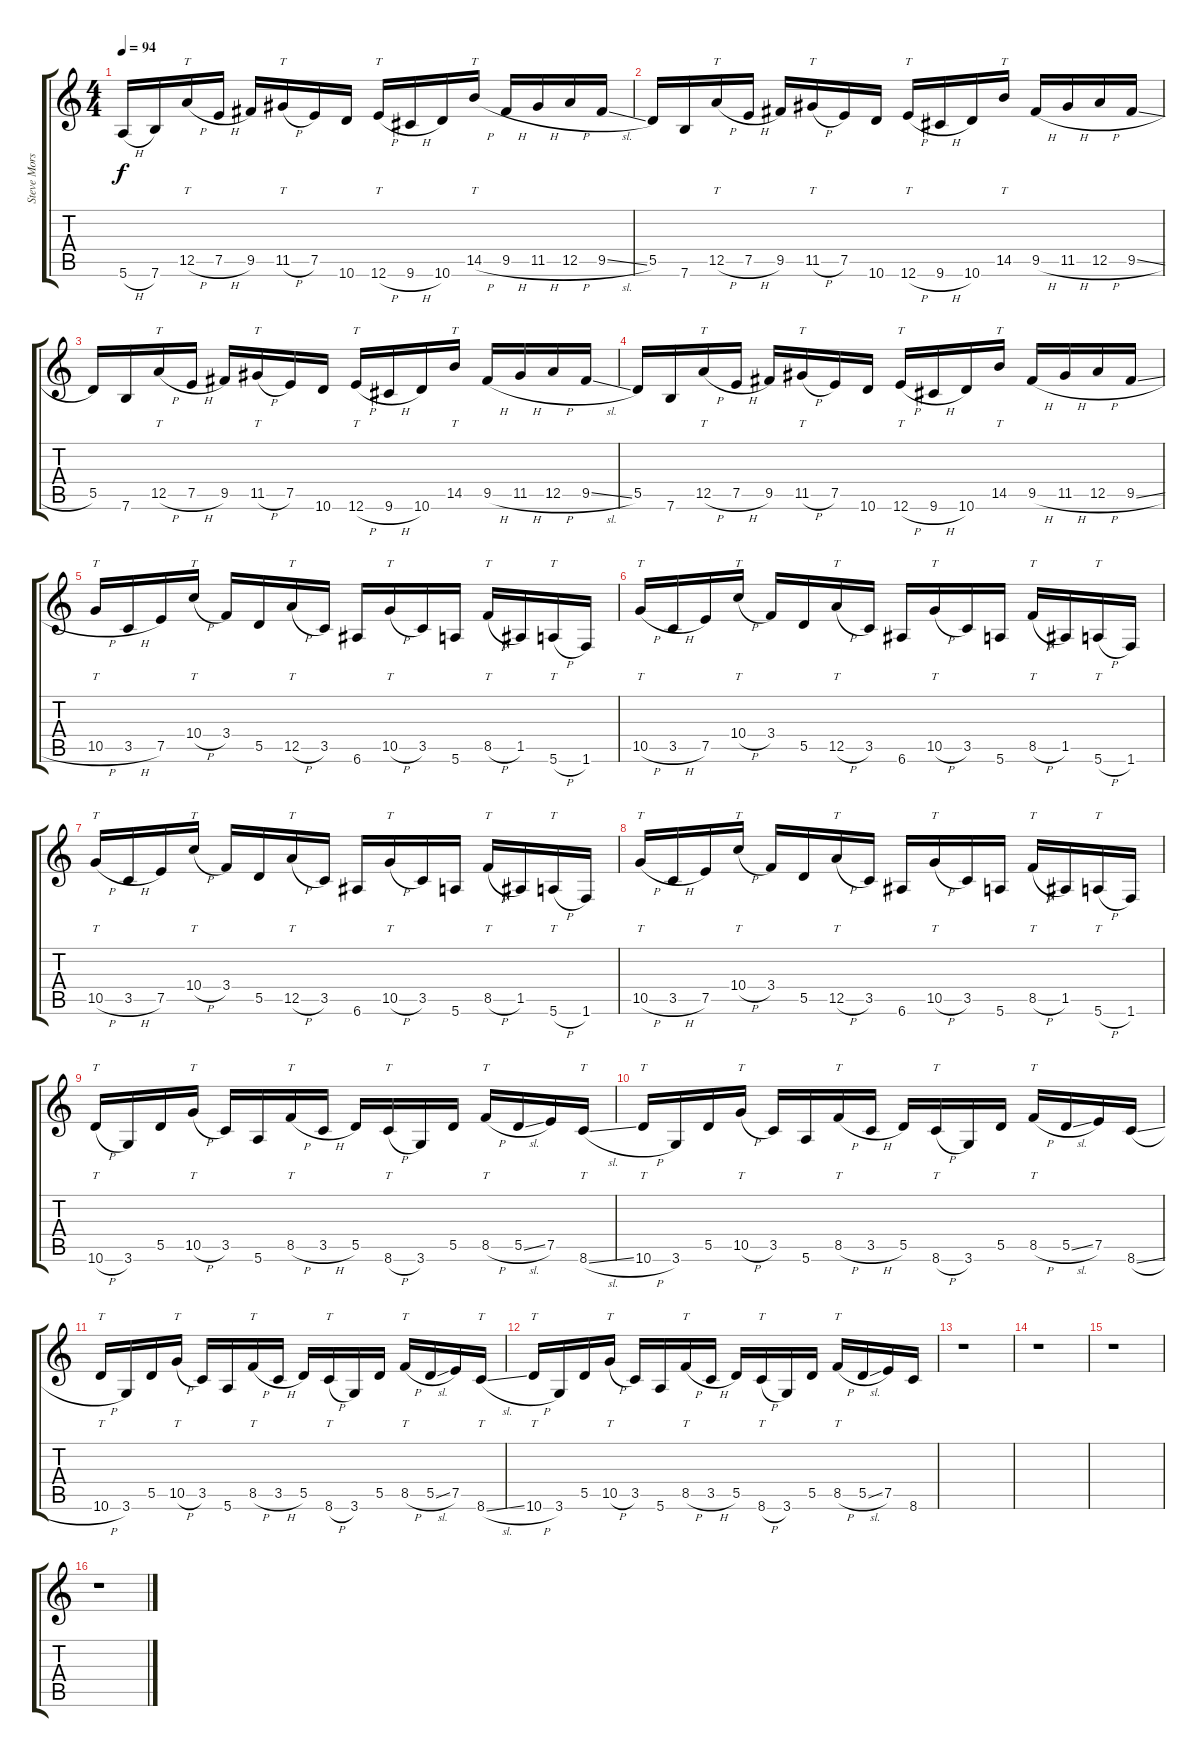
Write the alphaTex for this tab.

\track ("Steve Morse Guitar III" "Steve Mors") {instrument distortionguitar}
\staff {score tabs}
\tuning (E4 B3 G3 D3 A2 E2) {hide}
\ts (4 4)
\tempo 94
\clef g2
\ks c
5.6{h}.16{dy f} 7.6.16 12.5{h}.16{tt} 7.5{h}.16 9.5.16 11.5{h}.16{tt} 7.5.16 10.6.16 12.6{h}.16{tt} 9.6{h}.16 10.6.16 14.5{h}.16{tt} 9.5{h}.16 11.5{h}.16 12.5{h}.16 9.5{sl}.16 |
5.5.16 7.6.16 12.5{h}.16{tt} 7.5{h}.16 9.5.16 11.5{h}.16{tt} 7.5.16 10.6.16 12.6{h}.16{tt} 9.6{h}.16 10.6.16 14.5.16{tt} 9.5{h}.16 11.5{h}.16 12.5{h}.16 9.5{sl}.16 |
5.5.16 7.6.16 12.5{h}.16{tt} 7.5{h}.16 9.5.16 11.5{h}.16{tt} 7.5.16 10.6.16 12.6{h}.16{tt} 9.6{h}.16 10.6.16 14.5.16{tt} 9.5{h}.16 11.5{h}.16 12.5{h}.16 9.5{sl}.16 |
5.5.16 7.6.16 12.5{h}.16{tt} 7.5{h}.16 9.5.16 11.5{h}.16{tt} 7.5.16 10.6.16 12.6{h}.16{tt} 9.6{h}.16 10.6.16 14.5.16{tt} 9.5{h}.16 11.5{h}.16 12.5{h}.16 9.5{sl}.16 |
10.5{h}.16{tt} 3.5{h}.16 7.5.16 10.4{h}.16{tt} 3.4.16 5.5.16 12.5{h}.16{tt} 3.5.16 6.6.16 10.5{h}.16{tt} 3.5.16 5.6.16 8.5{h}.16{tt} 1.5.16 5.6{h}.16{tt} 1.6.16 |
10.5{h}.16{tt} 3.5{h}.16 7.5.16 10.4{h}.16{tt} 3.4.16 5.5.16 12.5{h}.16{tt} 3.5.16 6.6.16 10.5{h}.16{tt} 3.5.16 5.6.16 8.5{h}.16{tt} 1.5.16 5.6{h}.16{tt} 1.6.16 |
10.5{h}.16{tt} 3.5{h}.16 7.5.16 10.4{h}.16{tt} 3.4.16 5.5.16 12.5{h}.16{tt} 3.5.16 6.6.16 10.5{h}.16{tt} 3.5.16 5.6.16 8.5{h}.16{tt} 1.5.16 5.6{h}.16{tt} 1.6.16 |
10.5{h}.16{tt} 3.5{h}.16 7.5.16 10.4{h}.16{tt} 3.4.16 5.5.16 12.5{h}.16{tt} 3.5.16 6.6.16 10.5{h}.16{tt} 3.5.16 5.6.16 8.5{h}.16{tt} 1.5.16 5.6{h}.16{tt} 1.6.16 |
10.6{h}.16{tt} 3.6.16 5.5.16 10.5{h}.16{tt} 3.5.16 5.6.16 8.5{h}.16{tt} 3.5{h}.16 5.5.16 8.6{h}.16{tt} 3.6.16 5.5.16 8.5{h}.16{tt} 5.5{sl}.16 7.5.16 8.6{sl}.16{tt} |
10.6{h}.16{tt} 3.6.16 5.5.16 10.5{h}.16{tt} 3.5.16 5.6.16 8.5{h}.16{tt} 3.5{h}.16 5.5.16 8.6{h}.16{tt} 3.6.16 5.5.16 8.5{h}.16{tt} 5.5{sl}.16 7.5.16 8.6{sl}.16 |
10.6{h}.16{tt} 3.6.16 5.5.16 10.5{h}.16{tt} 3.5.16 5.6.16 8.5{h}.16{tt} 3.5{h}.16 5.5.16 8.6{h}.16{tt} 3.6.16 5.5.16 8.5{h}.16{tt} 5.5{sl}.16 7.5.16 8.6{sl}.16{tt} |
10.6{h}.16{tt} 3.6.16 5.5.16 10.5{h}.16{tt} 3.5.16 5.6.16 8.5{h}.16{tt} 3.5{h}.16 5.5.16 8.6{h}.16{tt} 3.6.16 5.5.16 8.5{h}.16{tt} 5.5{sl}.16 7.5.16 8.6.16 |
r.1 |
r.1 |
r.1 |
r.1
